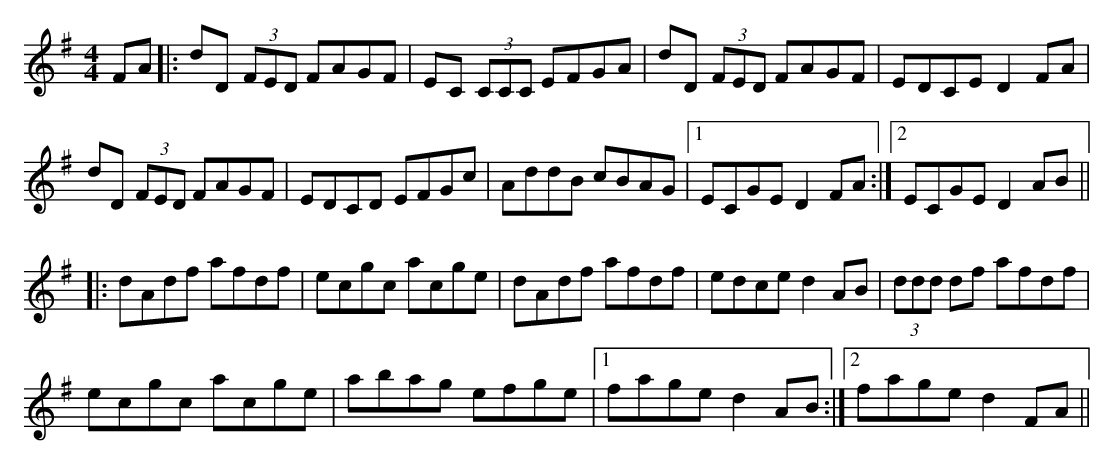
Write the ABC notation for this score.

X:1
M:4/4
K:Dmix
FA|:dD (3FED FAGF|EC (3CCC EFGA|dD (3FED FAGF|EDCE D2 FA|
dD (3FED FAGF|EDCD EFGc|AddB cBAG|1 ECGE D2 FA:|2 ECGE D2 AB||
|:dAdf afdf|ecgc acge|dAdf afdf|edce d2 AB|(3ddd df afdf|
ecgc acge|abag efge|1 fage d2 AB:|2 fage d2 FA||
